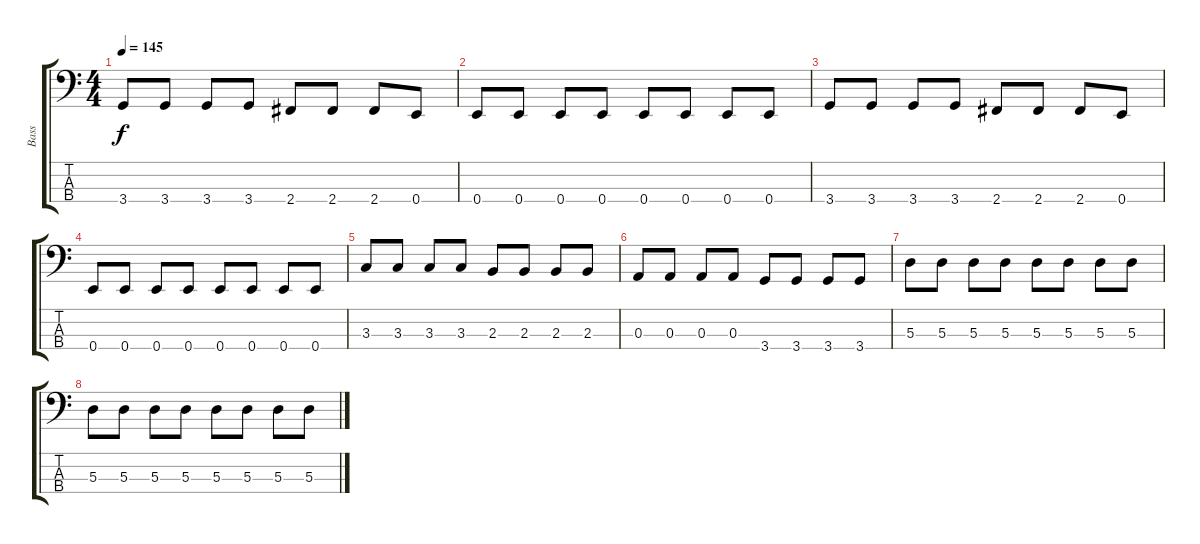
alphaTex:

\track ("Bass" "Bass") {instrument electricbassfinger}
\staff {score tabs}
\tuning (G2 D2 A1 E1) {hide}
\ts (4 4)
\tempo 145
\clef f4
\ks c
3.4.8{dy f} 3.4.8 3.4.8 3.4.8 2.4.8 2.4.8 2.4.8 0.4.8 |
0.4.8 0.4.8 0.4.8 0.4.8 0.4.8 0.4.8 0.4.8 0.4.8 |
3.4.8 3.4.8 3.4.8 3.4.8 2.4.8 2.4.8 2.4.8 0.4.8 |
0.4.8 0.4.8 0.4.8 0.4.8 0.4.8 0.4.8 0.4.8 0.4.8 |
3.3.8 3.3.8 3.3.8 3.3.8 2.3.8 2.3.8 2.3.8 2.3.8 |
0.3.8 0.3.8 0.3.8 0.3.8 3.4.8 3.4.8 3.4.8 3.4.8 |
5.3.8 5.3.8 5.3.8 5.3.8 5.3.8 5.3.8 5.3.8 5.3.8 |
5.3.8 5.3.8 5.3.8 5.3.8 5.3.8 5.3.8 5.3.8 5.3.8
